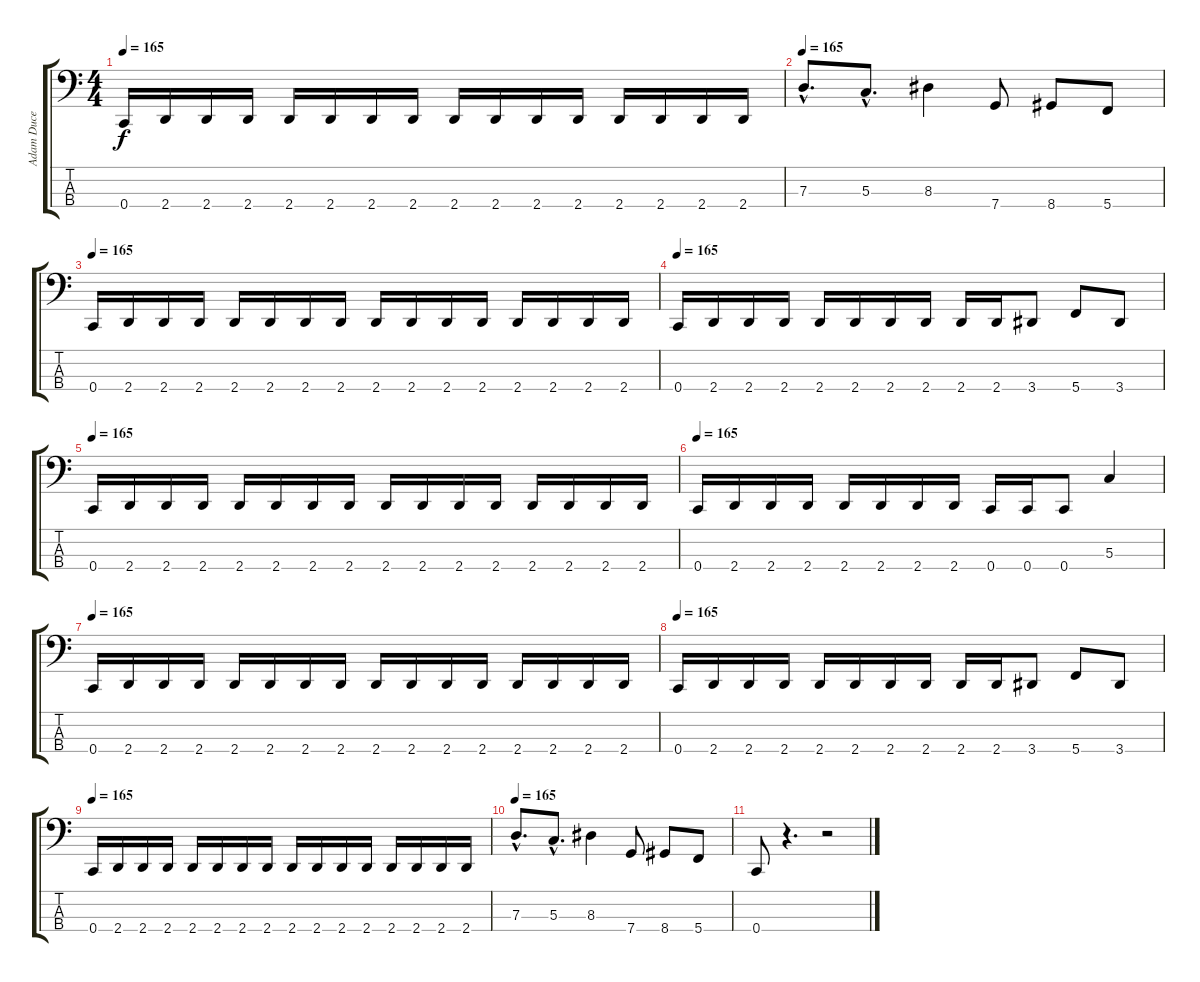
\track ("Adam Duce" "Adam Duce") {instrument electricbasspick}
\staff {score tabs}
\tuning (F2 C2 G1 C1) {hide}
\ts (4 4)
\tempo 165
\clef f4
\ks c
0.4.16{dy f} 2.4.16 2.4.16 2.4.16 2.4.16 2.4.16 2.4.16 2.4.16 2.4.16 2.4.16 2.4.16 2.4.16 2.4.16 2.4.16 2.4.16 2.4.16 |
\tempo 165
7.3{hac}.8{d} 5.3{hac}.8{d} 8.3.4 7.4.8 8.4.8 5.4.8 |
\tempo 165
0.4.16 2.4.16 2.4.16 2.4.16 2.4.16 2.4.16 2.4.16 2.4.16 2.4.16 2.4.16 2.4.16 2.4.16 2.4.16 2.4.16 2.4.16 2.4.16 |
\tempo 165
0.4.16 2.4.16 2.4.16 2.4.16 2.4.16 2.4.16 2.4.16 2.4.16 2.4.16 2.4.16 3.4.8 5.4.8 3.4.8 |
\tempo 165
0.4.16 2.4.16 2.4.16 2.4.16 2.4.16 2.4.16 2.4.16 2.4.16 2.4.16 2.4.16 2.4.16 2.4.16 2.4.16 2.4.16 2.4.16 2.4.16 |
\tempo 165
0.4.16 2.4.16 2.4.16 2.4.16 2.4.16 2.4.16 2.4.16 2.4.16 0.4.16 0.4.16 0.4.8 5.3.4 |
\tempo 165
0.4.16 2.4.16 2.4.16 2.4.16 2.4.16 2.4.16 2.4.16 2.4.16 2.4.16 2.4.16 2.4.16 2.4.16 2.4.16 2.4.16 2.4.16 2.4.16 |
\tempo 165
0.4.16 2.4.16 2.4.16 2.4.16 2.4.16 2.4.16 2.4.16 2.4.16 2.4.16 2.4.16 3.4.8 5.4.8 3.4.8 |
\tempo 165
0.4.16 2.4.16 2.4.16 2.4.16 2.4.16 2.4.16 2.4.16 2.4.16 2.4.16 2.4.16 2.4.16 2.4.16 2.4.16 2.4.16 2.4.16 2.4.16 |
\tempo 165
7.3{hac}.8{d} 5.3{hac}.8{d} 8.3.4 7.4.8 8.4.8 5.4.8 |
0.4.8 r.4{d} r.2
